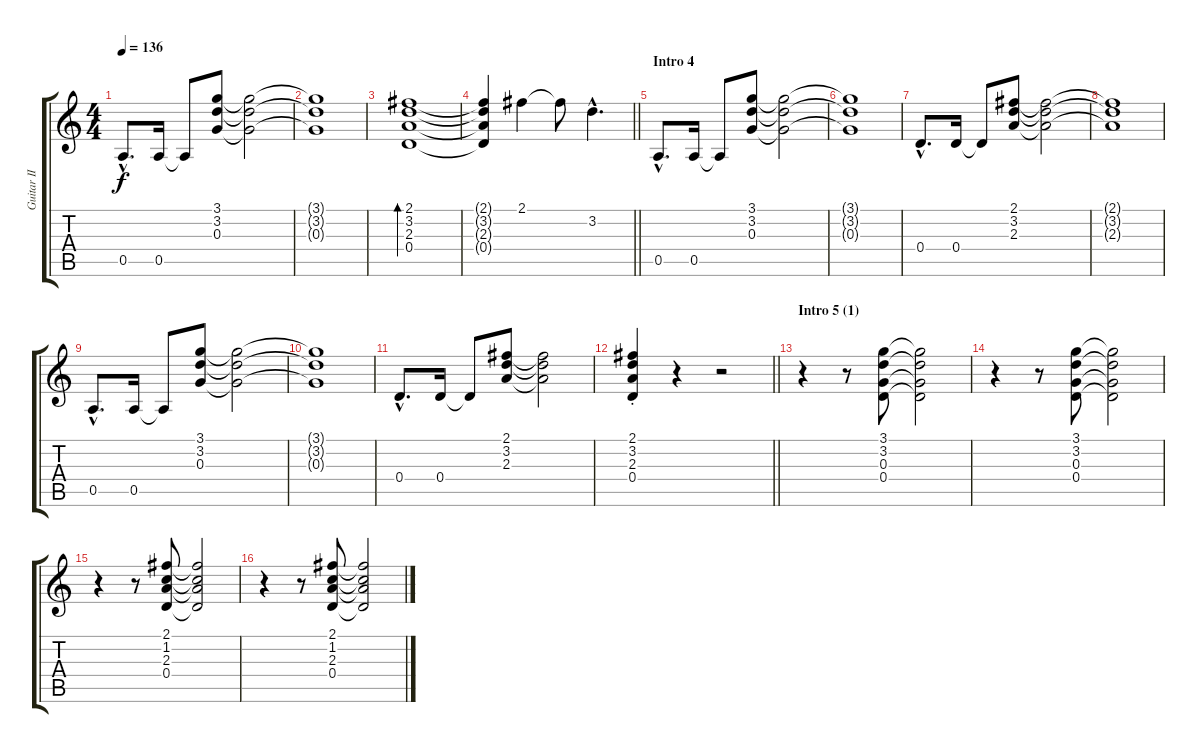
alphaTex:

\track ("Guitar II (Kazuma)" "Guitar II ") {instrument distortionguitar}
\staff {score tabs}
\tuning (E4 B3 G3 D3 A2 E2) {hide}
\ts (4 4)
\tempo 136
\clef g2
\ks c
0.5{hac}.8{d dy f} 0.5.16 0.5{t}.8 (3.1 3.2 0.3).8 (3.1{t} 3.2{t} 0.3{t}).2 |
(3.1{t} 3.2{t} 0.3{t}).1 |
(2.1 3.2 2.3 0.4).1{bd 120} |
\barLineRight lightlight
(2.1{t} 3.2{t} 2.3{t} 0.4{t}).4 2.1.4 2.1{t}.8 3.2{hac}.4{d} |
\section ("" "Intro 4")
0.5{hac}.8{d} 0.5.16 0.5{t}.8 (3.1 3.2 0.3).8 (3.1{t} 3.2{t} 0.3{t}).2 |
(3.1{t} 3.2{t} 0.3{t}).1 |
0.4{hac}.8{d} 0.4.16 0.4{t}.8 (2.1 3.2 2.3).8 (2.1{t} 3.2{t} 2.3{t}).2 |
(2.1{t} 3.2{t} 2.3{t}).1 |
0.5{hac}.8{d} 0.5.16 0.5{t}.8 (3.1 3.2 0.3).8 (3.1{t} 3.2{t} 0.3{t}).2 |
(3.1{t} 3.2{t} 0.3{t}).1 |
0.4{hac}.8{d} 0.4.16 0.4{t}.8 (2.1 3.2 2.3).8 (2.1{t} 3.2{t} 2.3{t}).2 |
\barLineRight lightlight
(2.1{st} 3.2{st} 2.3{st} 0.4{st}).4 r.4 r.2 |
\section ("" "Intro 5 (1)")
r.4 r.8 (3.1 3.2 0.3 0.4).8 (3.1{t} 3.2{t} 0.3{t} 0.4{t}).2 |
r.4 r.8 (3.1 3.2 0.3 0.4).8 (3.1{t} 3.2{t} 0.3{t} 0.4{t}).2 |
r.4 r.8 (2.1 1.2 2.3 0.4).8 (2.1{t} 1.2{t} 2.3{t} 0.4{t}).2 |
r.4 r.8 (2.1 1.2 2.3 0.4).8 (2.1{t} 1.2{t} 2.3{t} 0.4{t}).2
